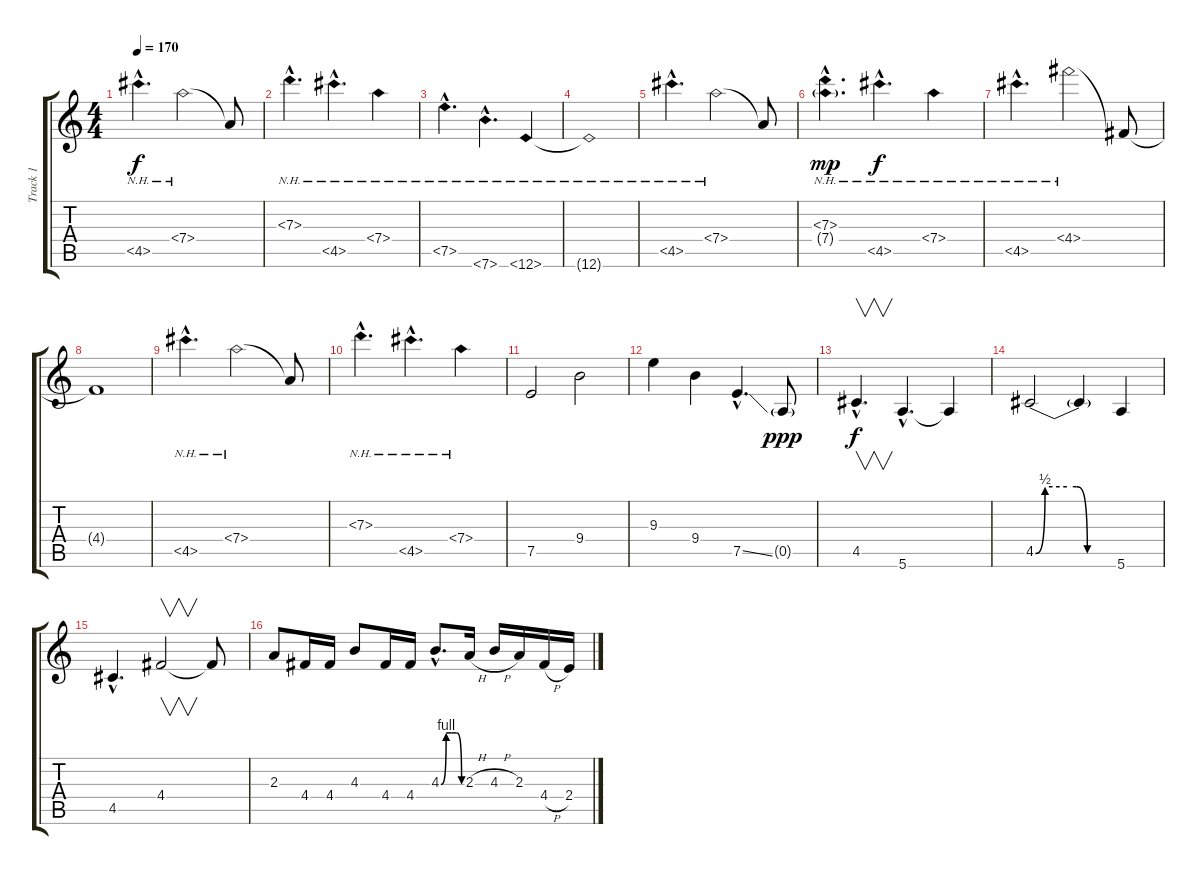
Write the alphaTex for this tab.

\track ("Track 1" "Track 1") {instrument overdrivenguitar}
\staff {score tabs}
\tuning (E4 B3 G3 D3 A2 E2) {hide}
\ts (4 4)
\tempo 170
\clef g2
\ks c
4.5{nh hac}.4{d dy f} 7.4{nh}.2 7.4{t}.8 |
7.3{nh hac}.4{d} 4.5{nh hac}.4{d} 7.4{nh}.4 |
7.5{nh hac}.4{d} 7.6{nh hac}.4{d} 12.6{nh}.4 |
12.6{nh t}.1 |
4.5{nh hac}.4{d} 7.4{nh}.2 7.4{t}.8 |
(7.3{nh hac} 7.4{nh g hac}).4{d dy mp} 4.5{nh hac}.4{d dy f} 7.4{nh}.4 |
4.5{nh hac}.4{d} 4.4{nh}.2 4.4{t}.8 |
4.4{t}.1 |
4.5{nh hac}.4{d} 7.4{nh}.2 7.4{t}.8 |
7.3{nh hac}.4{d} 4.5{nh hac}.4{d} 7.4{nh}.4 |
7.5.2 9.4.2 |
9.3.4 9.4.4 7.5{ss hac}.4{d} 0.5{g}.8{dy ppp} |
4.5{hac}.4{v d dy f} 5.6{hac}.4{d} 5.6{t}.4 |
4.5{be (custom 0 0 7 2 23 2 30 2 38 0 45 0 60 0)}.2 4.5{t}.4 5.6.4 |
4.5{hac}.4{d} 4.4.2{v} 4.4{t}.8 |
2.3.8 4.4.16 4.4.16 4.3.8 4.4.16 4.4.16 4.3{be (custom 0 0 15 4 30 4 45 4 60 0) hac}.8{d} 2.3{h}.16 4.3{h}.16 2.3.16 4.4{h}.16 2.4.16
